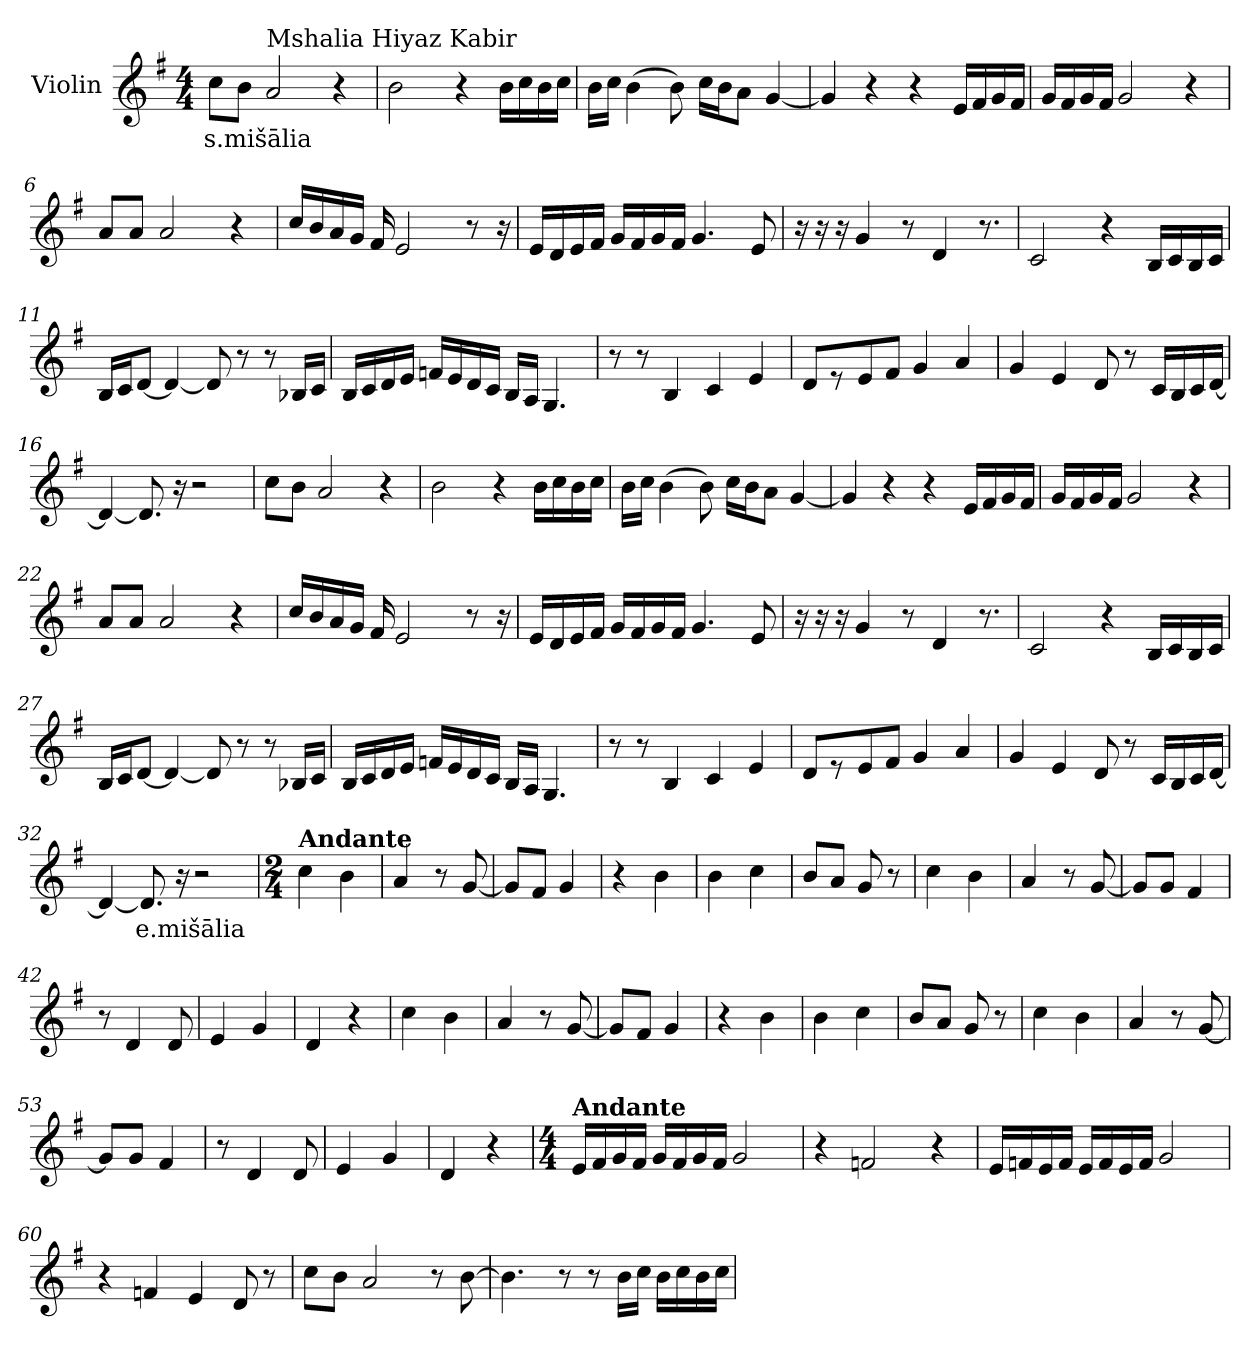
**kern	**text
*part1	*part1
*staff1	*staff1
*I"Violin	*
*clefG2	*
*k[f#]	*
*G:	*
*M4/4	*
*MM60	*
=1	=1
!	!LO:LY:b
8cc\L	s.mišālia
8b\J	.
!LO:TX:a:t=Mshalia Hiyaz Kabir	!
2a/	.
4r	.
=2	=2
2b\	.
4r	.
16b\LL	.
16cc\	.
16b\	.
16cc\JJ	.
=3	=3
16b\LL	.
16cc\JJ	.
(>4b\	.
8b\)	.
16cc\LL	.
16b\J	.
8a\J	.
[4g/	.
=4	=4
4g/]	.
4r	.
4r	.
16e/LL	.
16f#/	.
16g/	.
16f#/JJ	.
!!LO:LB:g=z
=5	=5
16g/LL	.
16f#/	.
16g/	.
16f#/JJ	.
2g/	.
4r	.
=6	=6
8a/L	.
8a/J	.
2a/	.
4r	.
=7	=7
16cc/LL	.
16b/	.
16a/	.
16g/JJ	.
16f#/	.
2e/	.
8r	.
16r	.
=8	=8
16e/LL	.
16d/	.
16e/	.
16f#/JJ	.
16g/LL	.
16f#/	.
16g/	.
16f#/JJ	.
4.g/	.
8e/	.
!!LO:LB:g=z
=9	=9
16r	.
16r	.
16r	.
4g/	.
8r	.
4d/	.
8.r	.
=10	=10
2c/	.
4r	.
16B/LL	.
16c/	.
16B/	.
16c/JJ	.
=11	=11
16B/LL	.
16c/J	.
[8d/J	.
4d/_	.
8d/]	.
8r	.
8r	.
16B-X/LL	.
16c/JJ	.
!!LO:LB:g=z
=12	=12
16B/LL	.
16c/	.
16d/	.
16e/JJ	.
16fn/LL	.
16e/	.
16d/	.
16c/JJ	.
16B/LL	.
16A/JJ	.
4.G/	.
=13	=13
8r	.
8r	.
4B/	.
4c/	.
4e/	.
=14	=14
8d/L	.
8r	.
8e/	.
8f#/J	.
4g/	.
4a/	.
=15	=15
4g/	.
4e/	.
8d/	.
8r	.
16c/LL	.
16B/	.
16c/	.
[16d/JJ	.
!!LO:LB:g=z
=16	=16
4d/_	.
8.d/]	.
16r	.
2r	.
=17	=17
8cc\L	.
8b\J	.
2a/	.
4r	.
=18	=18
2b\	.
4r	.
16b\LL	.
16cc\	.
16b\	.
16cc\JJ	.
=19	=19
16b\LL	.
16cc\JJ	.
(>4b\	.
8b\)	.
16cc\LL	.
16b\J	.
8a\J	.
[4g/	.
=20	=20
4g/]	.
4r	.
4r	.
16e/LL	.
16f#/	.
16g/	.
16f#/JJ	.
!!LO:LB:g=z
=21	=21
16g/LL	.
16f#/	.
16g/	.
16f#/JJ	.
2g/	.
4r	.
=22	=22
8a/L	.
8a/J	.
2a/	.
4r	.
=23	=23
16cc/LL	.
16b/	.
16a/	.
16g/JJ	.
16f#/	.
2e/	.
8r	.
16r	.
=24	=24
16e/LL	.
16d/	.
16e/	.
16f#/JJ	.
16g/LL	.
16f#/	.
16g/	.
16f#/JJ	.
4.g/	.
8e/	.
!!LO:LB:g=z
=25	=25
16r	.
16r	.
16r	.
4g/	.
8r	.
4d/	.
8.r	.
=26	=26
2c/	.
4r	.
16B/LL	.
16c/	.
16B/	.
16c/JJ	.
=27	=27
16B/LL	.
16c/J	.
[8d/J	.
4d/_	.
8d/]	.
8r	.
8r	.
16B-X/LL	.
16c/JJ	.
!!LO:PB:g=z
=28	=28
16B/LL	.
16c/	.
16d/	.
16e/JJ	.
16fn/LL	.
16e/	.
16d/	.
16c/JJ	.
16B/LL	.
16A/JJ	.
4.G/	.
=29	=29
8r	.
8r	.
4B/	.
4c/	.
4e/	.
=30	=30
8d/L	.
8r	.
8e/	.
8f#/J	.
4g/	.
4a/	.
=31	=31
4g/	.
4e/	.
8d/	.
8r	.
16c/LL	.
16B/	.
16c/	.
[16d/JJ	.
!!LO:PB:g=z
=32	=32
4d/_	.
!	!LO:LY:b
8.d/]	e.mišālia
16r	.
2r	.
=33	=33
*M2/4	*
*MM150	*
!LO:TX:a:B:t=Andante	!
4cc\	.
4b\	.
=34	=34
4a/	.
8r	.
[8g/	.
=35	=35
8g/L]	.
8f#/J	.
4g/	.
=36	=36
4r	.
4b\	.
=37	=37
4b\	.
4cc\	.
=38	=38
8b/L	.
8a/J	.
8g/	.
8r	.
=39	=39
4cc\	.
4b\	.
!!LO:LB:g=z
=40	=40
4a/	.
8r	.
[8g/	.
=41	=41
8g/L]	.
8g/J	.
4f#/	.
=42	=42
8r	.
4d/	.
8d/	.
=43	=43
4e/	.
4g/	.
=44	=44
4d/	.
4r	.
=45	=45
4cc\	.
4b\	.
=46	=46
4a/	.
8r	.
[8g/	.
=47	=47
8g/L]	.
8f#/J	.
4g/	.
=48	=48
4r	.
4b\	.
!!LO:LB:g=z
=49	=49
4b\	.
4cc\	.
=50	=50
8b/L	.
8a/J	.
8g/	.
8r	.
=51	=51
4cc\	.
4b\	.
=52	=52
4a/	.
8r	.
[8g/	.
=53	=53
8g/L]	.
8g/J	.
4f#/	.
=54	=54
8r	.
4d/	.
8d/	.
=55	=55
4e/	.
4g/	.
=56	=56
4d/	.
4r	.
!!LO:LB:g=z
=57	=57
*M4/4	*
*MM70	*
!LO:TX:a:B:t=Andante	!
16e/LL	.
16f#/	.
16g/	.
16f#/JJ	.
16g/LL	.
16f#/	.
16g/	.
16f#/JJ	.
2g/	.
=58	=58
4r	.
2fn/	.
4r	.
=59	=59
16e/LL	.
16fn/	.
16e/	.
16f/JJ	.
16e/LL	.
16f/	.
16e/	.
16f/JJ	.
2g/	.
=60	=60
4r	.
4fn/	.
4e/	.
8d/	.
8r	.
!!LO:LB:g=z
=61	=61
8cc\L	.
8b\J	.
2a/	.
8r	.
[8b\	.
=62	=62
4.b\]	.
8r	.
8r	.
16b\LL	.
16cc\JJ	.
16b\LL	.
16cc\	.
16b\	.
16cc\JJ	.
=	=
*-	*-
